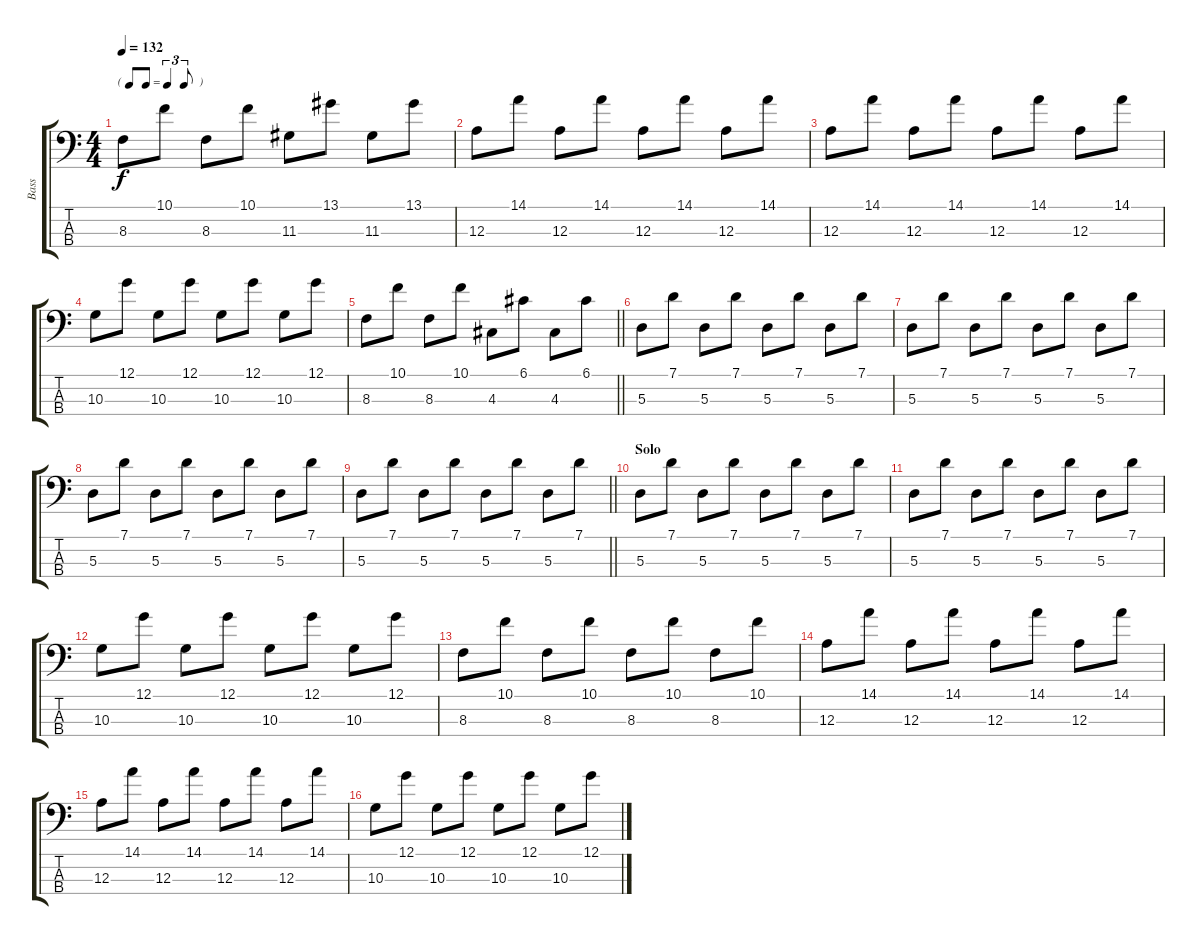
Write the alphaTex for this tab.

\track ("Bass" "Bass") {instrument distortionguitar}
\staff {score tabs}
\tuning (G2 D2 A1 E1) {hide}
\ts (4 4)
\tf triplet8th
\tempo 132
\clef f4
\ks c
8.3.8{dy f} 10.1.8 8.3.8 10.1.8 11.3.8 13.1.8 11.3.8 13.1.8 |
12.3.8 14.1.8 12.3.8 14.1.8 12.3.8 14.1.8 12.3.8 14.1.8 |
12.3.8 14.1.8 12.3.8 14.1.8 12.3.8 14.1.8 12.3.8 14.1.8 |
10.3.8 12.1.8 10.3.8 12.1.8 10.3.8 12.1.8 10.3.8 12.1.8 |
\barLineRight lightlight
8.3.8 10.1.8 8.3.8 10.1.8 4.3.8 6.1.8 4.3.8 6.1.8 |
5.3.8{volume 8} 7.1.8 5.3.8{volume 13} 7.1.8 5.3.8 7.1.8 5.3.8 7.1.8 |
5.3.8 7.1.8 5.3.8 7.1.8 5.3.8 7.1.8 5.3.8 7.1.8 |
5.3.8 7.1.8 5.3.8 7.1.8 5.3.8 7.1.8 5.3.8 7.1.8 |
\barLineRight lightlight
5.3.8 7.1.8 5.3.8 7.1.8 5.3.8 7.1.8 5.3.8 7.1.8 |
\section ("" "Solo")
5.3.8 7.1.8 5.3.8 7.1.8 5.3.8 7.1.8 5.3.8 7.1.8 |
5.3.8 7.1.8 5.3.8 7.1.8 5.3.8 7.1.8 5.3.8 7.1.8 |
10.3.8 12.1.8 10.3.8 12.1.8 10.3.8 12.1.8 10.3.8 12.1.8 |
8.3.8 10.1.8 8.3.8 10.1.8 8.3.8 10.1.8 8.3.8 10.1.8 |
12.3.8 14.1.8 12.3.8 14.1.8 12.3.8 14.1.8 12.3.8 14.1.8 |
12.3.8 14.1.8 12.3.8 14.1.8 12.3.8 14.1.8 12.3.8 14.1.8 |
10.3.8 12.1.8 10.3.8 12.1.8 10.3.8 12.1.8 10.3.8 12.1.8
